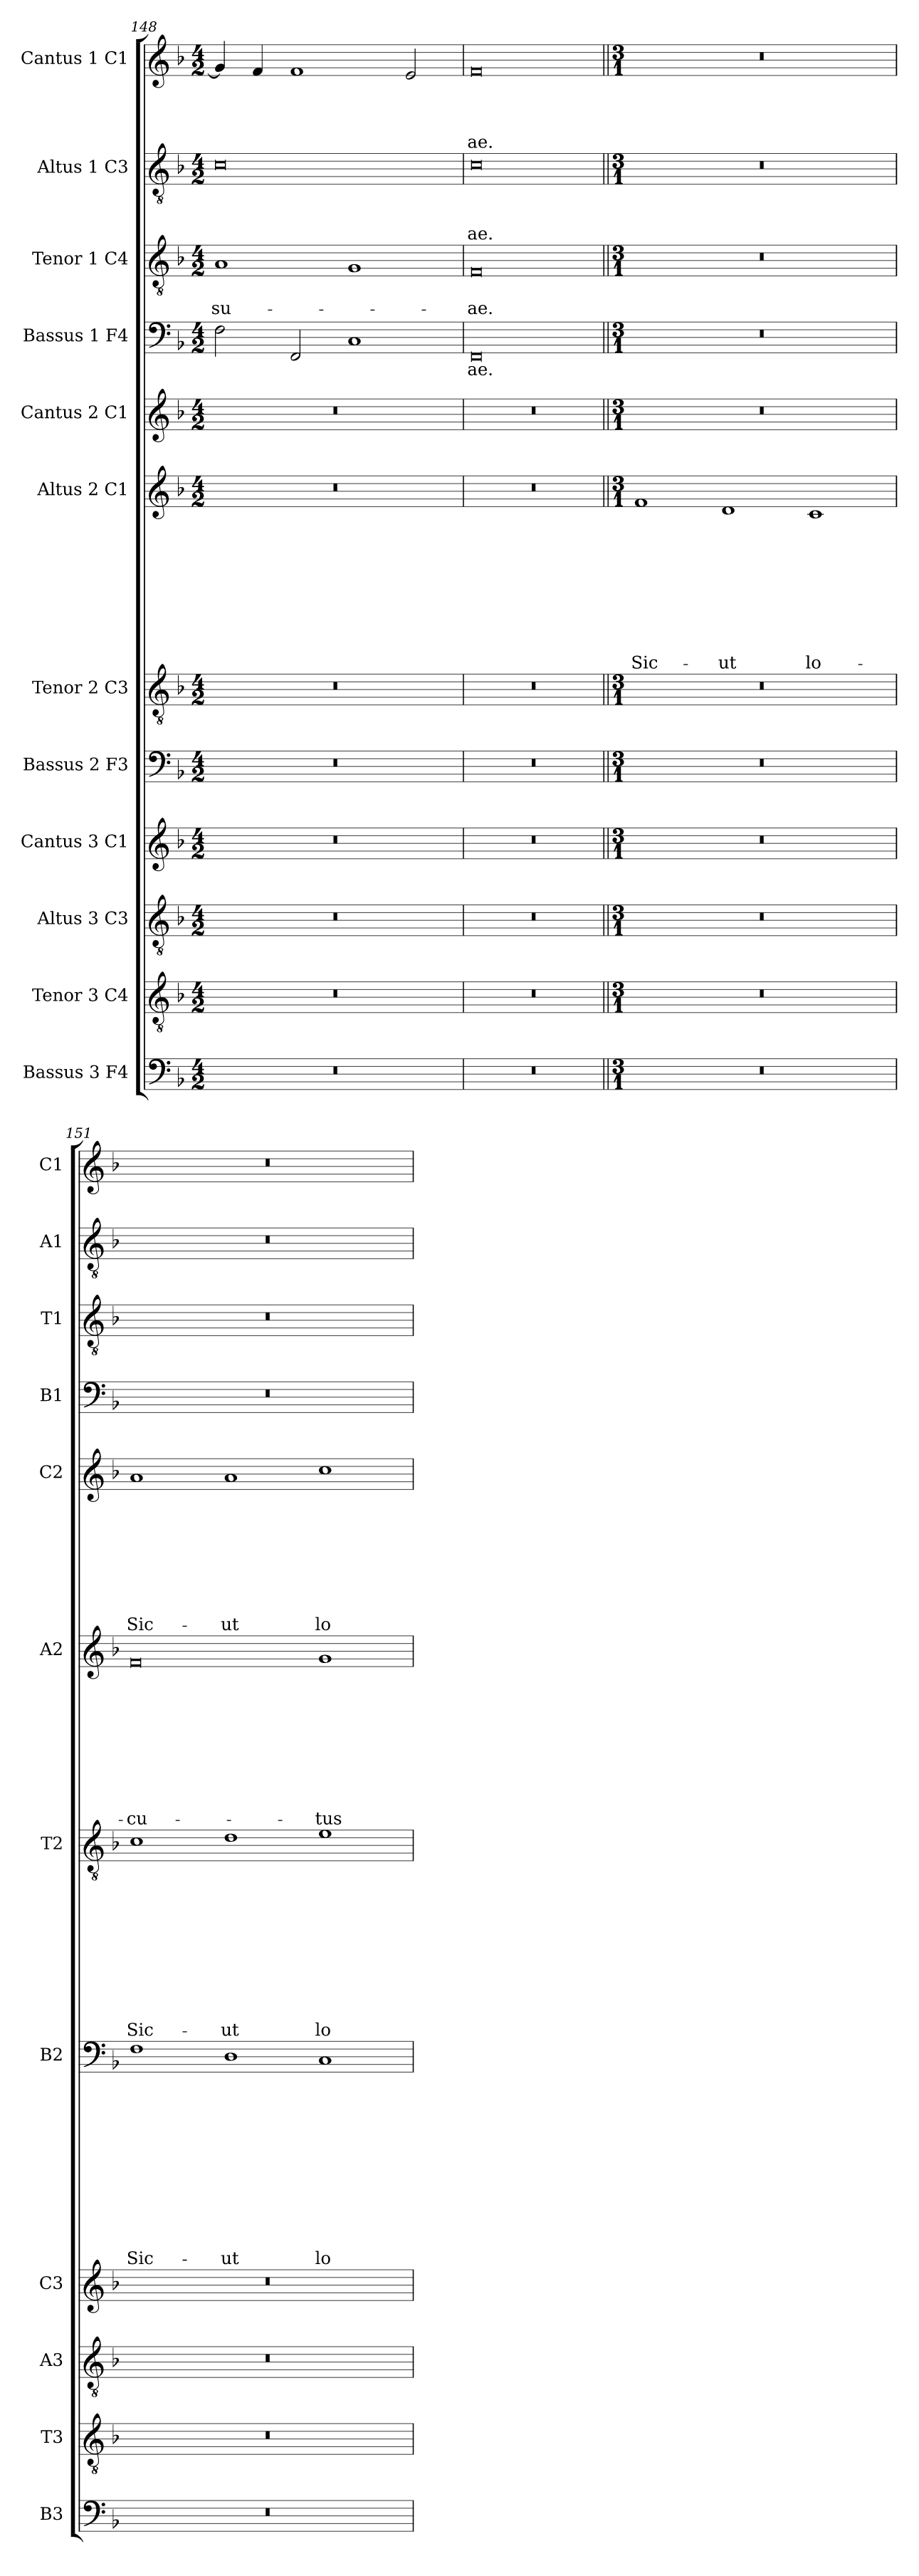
**kern	**kern	**kern	**kern	**kern	**text	**text	**text	**text	**text	**text	**text	**text	**text	**text	**text	**kern	**text	**text	**text	**text	**text	**text	**text	**text	**text	**text	**kern	**text	**text	**text	**text	**text	**text	**text	**text	**text	**kern	**text	**text	**text	**text	**text	**text	**text	**text	**kern	**text	**kern	**text	**text	**kern	**text	**text	**text	**kern	**text	**text	**text	**text
*part12	*part11	*part10	*part9	*part8	*part8	*part8	*part8	*part8	*part8	*part8	*part8	*part8	*part8	*part8	*part8	*part7	*part7	*part7	*part7	*part7	*part7	*part7	*part7	*part7	*part7	*part7	*part6	*part6	*part6	*part6	*part6	*part6	*part6	*part6	*part6	*part6	*part5	*part5	*part5	*part5	*part5	*part5	*part5	*part5	*part5	*part4	*part4	*part3	*part3	*part3	*part2	*part2	*part2	*part2	*part1	*part1	*part1	*part1	*part1
*staff12	*staff11	*staff10	*staff9	*staff8	*staff8	*staff8	*staff8	*staff8	*staff8	*staff8	*staff8	*staff8	*staff8	*staff8	*staff8	*staff7	*staff7	*staff7	*staff7	*staff7	*staff7	*staff7	*staff7	*staff7	*staff7	*staff7	*staff6	*staff6	*staff6	*staff6	*staff6	*staff6	*staff6	*staff6	*staff6	*staff6	*staff5	*staff5	*staff5	*staff5	*staff5	*staff5	*staff5	*staff5	*staff5	*staff4	*staff4	*staff3	*staff3	*staff3	*staff2	*staff2	*staff2	*staff2	*staff1	*staff1	*staff1	*staff1	*staff1
*I"Bassus 3 F4	*I"Tenor 3 C4	*I"Altus 3 C3	*I"Cantus 3 C1	*I"Bassus 2 F3	*	*	*	*	*	*	*	*	*	*	*	*I"Tenor 2 C3	*	*	*	*	*	*	*	*	*	*	*I"Altus 2 C1	*	*	*	*	*	*	*	*	*	*I"Cantus 2 C1	*	*	*	*	*	*	*	*	*I"Bassus 1 F4	*	*I"Tenor 1 C4	*	*	*I"Altus 1 C3	*	*	*	*I"Cantus 1 C1	*	*	*	*
*I'B3	*I'T3	*I'A3	*I'C3	*I'B2	*	*	*	*	*	*	*	*	*	*	*	*I'T2	*	*	*	*	*	*	*	*	*	*	*I'A2	*	*	*	*	*	*	*	*	*	*I'C2	*	*	*	*	*	*	*	*	*I'B1	*	*I'T1	*	*	*I'A1	*	*	*	*I'C1	*	*	*	*
*clefF4	*clefGv2	*clefGv2	*clefG2	*clefF4	*	*	*	*	*	*	*	*	*	*	*	*clefGv2	*	*	*	*	*	*	*	*	*	*	*clefG2	*	*	*	*	*	*	*	*	*	*clefG2	*	*	*	*	*	*	*	*	*clefF4	*	*clefGv2	*	*	*clefGv2	*	*	*	*clefG2	*	*	*	*
*k[b-]	*k[b-]	*k[b-]	*k[b-]	*k[b-]	*	*	*	*	*	*	*	*	*	*	*	*k[b-]	*	*	*	*	*	*	*	*	*	*	*k[b-]	*	*	*	*	*	*	*	*	*	*k[b-]	*	*	*	*	*	*	*	*	*k[b-]	*	*k[b-]	*	*	*k[b-]	*	*	*	*k[b-]	*	*	*	*
*F:	*F:	*F:	*F:	*F:	*	*	*	*	*	*	*	*	*	*	*	*F:	*	*	*	*	*	*	*	*	*	*	*F:	*	*	*	*	*	*	*	*	*	*F:	*	*	*	*	*	*	*	*	*F:	*	*F:	*	*	*F:	*	*	*	*F:	*	*	*	*
*M4/2	*M4/2	*M4/2	*M4/2	*M4/2	*	*	*	*	*	*	*	*	*	*	*	*M4/2	*	*	*	*	*	*	*	*	*	*	*M4/2	*	*	*	*	*	*	*	*	*	*M4/2	*	*	*	*	*	*	*	*	*M4/2	*	*M4/2	*	*	*M4/2	*	*	*	*M4/2	*	*	*	*
=148	=148	=148	=148	=148	=148	=148	=148	=148	=148	=148	=148	=148	=148	=148	=148	=148	=148	=148	=148	=148	=148	=148	=148	=148	=148	=148	=148	=148	=148	=148	=148	=148	=148	=148	=148	=148	=148	=148	=148	=148	=148	=148	=148	=148	=148	=148	=148	=148	=148	=148	=148	=148	=148	=148	=148	=148	=148	=148	=148
!	!	!	!	!	!	!	!	!	!	!	!	!	!	!	!	!	!	!	!	!	!	!	!	!	!	!	!	!	!	!	!	!	!	!	!	!	!	!	!	!	!	!	!	!	!	!	!	!	!	!LO:LY:b	!	!	!	!	!	!	!	!	!
0r	0r	0r	0r	0r	.	.	.	.	.	.	.	.	.	.	.	0r	.	.	.	.	.	.	.	.	.	.	0r	.	.	.	.	.	.	.	.	.	0r	.	.	.	.	.	.	.	.	2F\	.	1A	.	su-	0c	.	.	.	4g/]	.	.	.	.
.	.	.	.	.	.	.	.	.	.	.	.	.	.	.	.	.	.	.	.	.	.	.	.	.	.	.	.	.	.	.	.	.	.	.	.	.	.	.	.	.	.	.	.	.	.	.	.	.	.	.	.	.	.	.	4f/	.	.	.	.
.	.	.	.	.	.	.	.	.	.	.	.	.	.	.	.	.	.	.	.	.	.	.	.	.	.	.	.	.	.	.	.	.	.	.	.	.	.	.	.	.	.	.	.	.	.	2FF/	.	.	.	.	.	.	.	.	1f	.	.	.	.
.	.	.	.	.	.	.	.	.	.	.	.	.	.	.	.	.	.	.	.	.	.	.	.	.	.	.	.	.	.	.	.	.	.	.	.	.	.	.	.	.	.	.	.	.	.	1C	.	1G	.	.	.	.	.	.	.	.	.	.	.
.	.	.	.	.	.	.	.	.	.	.	.	.	.	.	.	.	.	.	.	.	.	.	.	.	.	.	.	.	.	.	.	.	.	.	.	.	.	.	.	.	.	.	.	.	.	.	.	.	.	.	.	.	.	.	2e/	.	.	.	.
=149	=149	=149	=149	=149	=149	=149	=149	=149	=149	=149	=149	=149	=149	=149	=149	=149	=149	=149	=149	=149	=149	=149	=149	=149	=149	=149	=149	=149	=149	=149	=149	=149	=149	=149	=149	=149	=149	=149	=149	=149	=149	=149	=149	=149	=149	=149	=149	=149	=149	=149	=149	=149	=149	=149	=149	=149	=149	=149	=149
!	!	!	!	!	!	!	!	!	!	!	!	!	!	!	!	!	!	!	!	!	!	!	!	!	!	!	!	!	!	!	!	!	!	!	!	!	!	!	!	!	!	!	!	!	!	!	!LO:LY:b	!	!	!LO:LY:b	!	!	!	!LO:LY:b	!	!	!	!	!LO:LY:b
0r	0r	0r	0r	0r	.	.	.	.	.	.	.	.	.	.	.	0r	.	.	.	.	.	.	.	.	.	.	0r	.	.	.	.	.	.	.	.	.	0r	.	.	.	.	.	.	.	.	0FF	-ae.	0F	.	-ae.	0c	.	.	-ae.	0f	.	.	.	-ae.
!!LO:LB:g=z
=150||	=150||	=150||	=150||	=150||	=150||	=150||	=150||	=150||	=150||	=150||	=150||	=150||	=150||	=150||	=150||	=150||	=150||	=150||	=150||	=150||	=150||	=150||	=150||	=150||	=150||	=150||	=150||	=150||	=150||	=150||	=150||	=150||	=150||	=150||	=150||	=150||	=150||	=150||	=150||	=150||	=150||	=150||	=150||	=150||	=150||	=150||	=150||	=150||	=150||	=150||	=150||	=150||	=150||	=150||	=150||	=150||	=150||	=150||	=150||
*M3/1	*M3/1	*M3/1	*M3/1	*M3/1	*	*	*	*	*	*	*	*	*	*	*	*M3/1	*	*	*	*	*	*	*	*	*	*	*M3/1	*	*	*	*	*	*	*	*	*	*M3/1	*	*	*	*	*	*	*	*	*M3/1	*	*M3/1	*	*	*M3/1	*	*	*	*M3/1	*	*	*	*
!	!	!	!	!	!	!	!	!	!	!	!	!	!	!	!	!	!	!	!	!	!	!	!	!	!	!	!	!	!	!	!	!	!	!	!	!LO:LY:b	!	!	!	!	!	!	!	!	!	!	!	!	!	!	!	!	!	!	!	!	!	!	!
0.r	0.r	0.r	0.r	0.r	.	.	.	.	.	.	.	.	.	.	.	0.r	.	.	.	.	.	.	.	.	.	.	1f	.	.	.	.	.	.	.	.	Sic-	0.r	.	.	.	.	.	.	.	.	0.r	.	0.r	.	.	0.r	.	.	.	0.r	.	.	.	.
!	!	!	!	!	!	!	!	!	!	!	!	!	!	!	!	!	!	!	!	!	!	!	!	!	!	!	!	!	!	!	!	!	!	!	!	!LO:LY:b	!	!	!	!	!	!	!	!	!	!	!	!	!	!	!	!	!	!	!	!	!	!	!
.	.	.	.	.	.	.	.	.	.	.	.	.	.	.	.	.	.	.	.	.	.	.	.	.	.	.	1d	.	.	.	.	.	.	.	.	-ut	.	.	.	.	.	.	.	.	.	.	.	.	.	.	.	.	.	.	.	.	.	.	.
!	!	!	!	!	!	!	!	!	!	!	!	!	!	!	!	!	!	!	!	!	!	!	!	!	!	!	!	!	!	!	!	!	!	!	!	!LO:LY:b	!	!	!	!	!	!	!	!	!	!	!	!	!	!	!	!	!	!	!	!	!	!	!
.	.	.	.	.	.	.	.	.	.	.	.	.	.	.	.	.	.	.	.	.	.	.	.	.	.	.	1c	.	.	.	.	.	.	.	.	lo-	.	.	.	.	.	.	.	.	.	.	.	.	.	.	.	.	.	.	.	.	.	.	.
=151	=151	=151	=151	=151	=151	=151	=151	=151	=151	=151	=151	=151	=151	=151	=151	=151	=151	=151	=151	=151	=151	=151	=151	=151	=151	=151	=151	=151	=151	=151	=151	=151	=151	=151	=151	=151	=151	=151	=151	=151	=151	=151	=151	=151	=151	=151	=151	=151	=151	=151	=151	=151	=151	=151	=151	=151	=151	=151	=151
!	!	!	!	!	!	!	!	!	!	!	!	!	!	!	!LO:LY:b	!	!	!	!	!	!	!	!	!	!	!LO:LY:b	!	!	!	!	!	!	!	!	!	!LO:LY:b	!	!	!	!	!	!	!	!	!LO:LY:b	!	!	!	!	!	!	!	!	!	!	!	!	!	!
0.r	0.r	0.r	0.r	1F	.	.	.	.	.	.	.	.	.	.	Sic-	1c	.	.	.	.	.	.	.	.	.	Sic-	0f	.	.	.	.	.	.	.	.	-cu-	1a	.	.	.	.	.	.	.	Sic-	0.r	.	0.r	.	.	0.r	.	.	.	0.r	.	.	.	.
!	!	!	!	!	!	!	!	!	!	!	!	!	!	!	!LO:LY:b	!	!	!	!	!	!	!	!	!	!	!LO:LY:b	!	!	!	!	!	!	!	!	!	!	!	!	!	!	!	!	!	!	!LO:LY:b	!	!	!	!	!	!	!	!	!	!	!	!	!	!
.	.	.	.	1D	.	.	.	.	.	.	.	.	.	.	-ut	1d	.	.	.	.	.	.	.	.	.	-ut	.	.	.	.	.	.	.	.	.	.	1a	.	.	.	.	.	.	.	-ut	.	.	.	.	.	.	.	.	.	.	.	.	.	.
!	!	!	!	!	!	!	!	!	!	!	!	!	!	!	!LO:LY:b	!	!	!	!	!	!	!	!	!	!	!LO:LY:b	!	!	!	!	!	!	!	!	!	!LO:LY:b	!	!	!	!	!	!	!	!	!LO:LY:b	!	!	!	!	!	!	!	!	!	!	!	!	!	!
.	.	.	.	1C	.	.	.	.	.	.	.	.	.	.	lo-	1e	.	.	.	.	.	.	.	.	.	lo-	1g	.	.	.	.	.	.	.	.	-tus	1cc	.	.	.	.	.	.	.	lo-	.	.	.	.	.	.	.	.	.	.	.	.	.	.
=	=	=	=	=	=	=	=	=	=	=	=	=	=	=	=	=	=	=	=	=	=	=	=	=	=	=	=	=	=	=	=	=	=	=	=	=	=	=	=	=	=	=	=	=	=	=	=	=	=	=	=	=	=	=	=	=	=	=	=
*-	*-	*-	*-	*-	*-	*-	*-	*-	*-	*-	*-	*-	*-	*-	*-	*-	*-	*-	*-	*-	*-	*-	*-	*-	*-	*-	*-	*-	*-	*-	*-	*-	*-	*-	*-	*-	*-	*-	*-	*-	*-	*-	*-	*-	*-	*-	*-	*-	*-	*-	*-	*-	*-	*-	*-	*-	*-	*-	*-
